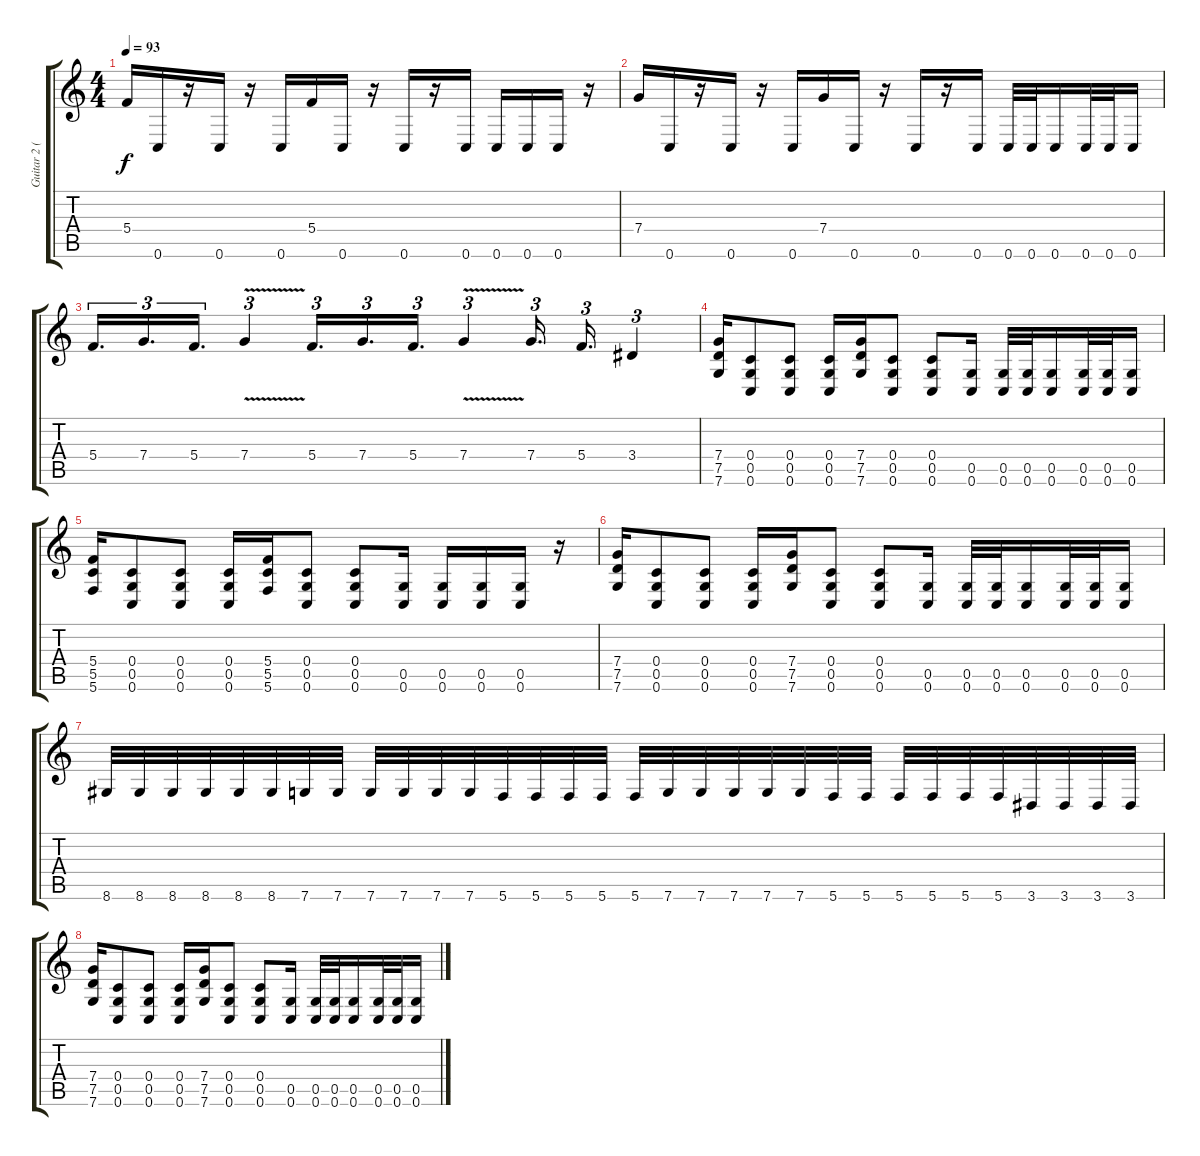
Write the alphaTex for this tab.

\track ("Guitar 2 (Distorted- Padget)" "Guitar 2 (") {instrument distortionguitar}
\staff {score tabs}
\tuning (D4 A3 F3 C3 G2 C2) {hide}
\ts (4 4)
\tempo 93
\clef g2
\ks c
5.4.16{dy f} 0.6.16 r.16 0.6.16 r.16 0.6.16 5.4.16 0.6.16 r.16 0.6.16 r.16 0.6.16 0.6.16 0.6.16 0.6.16 r.16 |
7.4.16 0.6.16 r.16 0.6.16 r.16 0.6.16 7.4.16 0.6.16 r.16 0.6.16 r.16 0.6.16 0.6.32 0.6.32 0.6.16 0.6.32 0.6.32 0.6.16 |
5.4.16{d tu (3 2)} 7.4.16{d tu (3 2)} 5.4.16{d tu (3 2)} 7.4{v}.4{tu (3 2)} 5.4.16{d tu (3 2)} 7.4.16{d tu (3 2)} 5.4.16{d tu (3 2)} 7.4{v}.4{tu (3 2)} 7.4.16{d tu (3 2)} 5.4.16{d tu (3 2)} 3.4.4{tu (3 2)} |
(7.4 7.5 7.6).16 (0.4 0.5 0.6).8 (0.4 0.5 0.6).8 (0.4 0.5 0.6).16 (7.4 7.5 7.6).16 (0.4 0.5 0.6).8 (0.4 0.5 0.6).8 (0.5 0.6).16 (0.5 0.6).32 (0.5 0.6).32 (0.5 0.6).16 (0.5 0.6).32 (0.5 0.6).32 (0.5 0.6).16 |
(5.4 5.5 5.6).16 (0.4 0.5 0.6).8 (0.4 0.5 0.6).8 (0.4 0.5 0.6).16 (5.4 5.5 5.6).16 (0.4 0.5 0.6).8 (0.4 0.5 0.6).8 (0.5 0.6).16 (0.5 0.6).16 (0.5 0.6).16 (0.5 0.6).16 r.16 |
(7.4 7.5 7.6).16 (0.4 0.5 0.6).8 (0.4 0.5 0.6).8 (0.4 0.5 0.6).16 (7.4 7.5 7.6).16 (0.4 0.5 0.6).8 (0.4 0.5 0.6).8 (0.5 0.6).16 (0.5 0.6).32 (0.5 0.6).32 (0.5 0.6).16 (0.5 0.6).32 (0.5 0.6).32 (0.5 0.6).16 |
8.6.32 8.6.32 8.6.32 8.6.32 8.6.32 8.6.32 7.6.32 7.6.32 7.6.32 7.6.32 7.6.32 7.6.32 5.6.32 5.6.32 5.6.32 5.6.32 5.6.32 7.6.32 7.6.32 7.6.32 7.6.32 7.6.32 5.6.32 5.6.32 5.6.32 5.6.32 5.6.32 5.6.32 3.6.32 3.6.32 3.6.32 3.6.32 |
(7.4 7.5 7.6).16 (0.4 0.5 0.6).8 (0.4 0.5 0.6).8 (0.4 0.5 0.6).16 (7.4 7.5 7.6).16 (0.4 0.5 0.6).8 (0.4 0.5 0.6).8 (0.5 0.6).16 (0.5 0.6).32 (0.5 0.6).32 (0.5 0.6).16 (0.5 0.6).32 (0.5 0.6).32 (0.5 0.6).16
